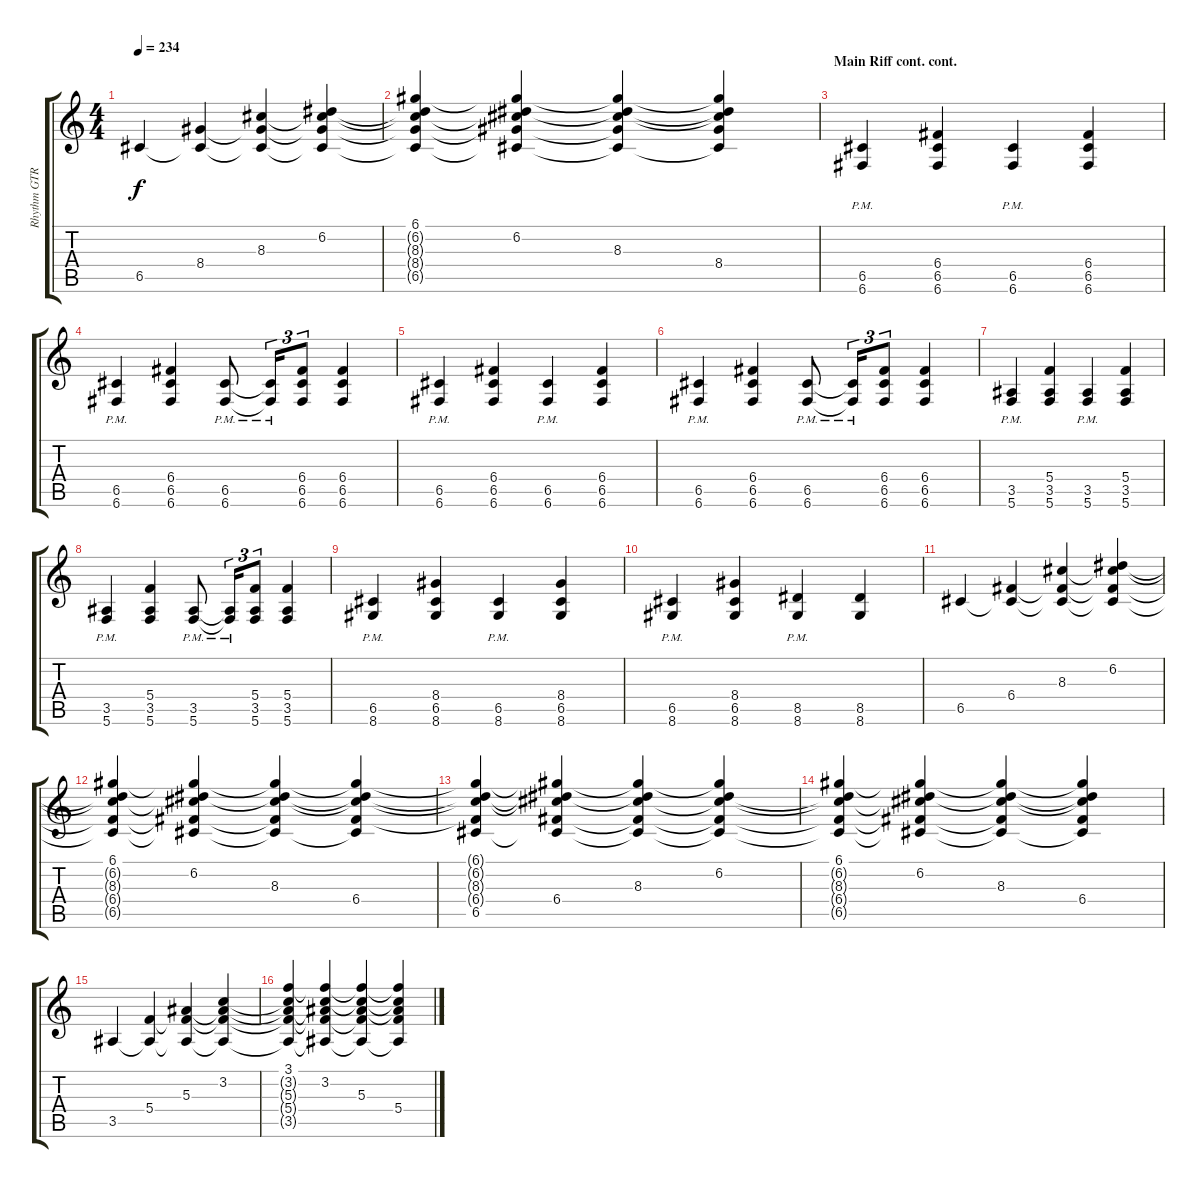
\track ("Rhythm GTR 1" "Rhythm GTR") {instrument overdrivenguitar}
\staff {score tabs}
\tuning (D4 A3 F3 C3 G2 C2) {hide}
\ts (4 4)
\tempo 234
\clef g2
\ks aminor
6.5.4{dy f} (8.4 6.5{t}).4 (8.3 8.4{t} 6.5{t}).4 (6.2 8.3{t} 8.4{t} 6.5{t}).4 |
(6.1 6.2{t} 8.3{t} 8.4{t} 6.5{t}).4 (6.1{t} 6.2 8.3{t} 8.4{t} 6.5{t}).4 (6.1{t} 6.2{t} 8.3 8.4{t} 6.5{t}).4 (6.1{t} 6.2{t} 8.3{t} 8.4 6.5{t}).4 |
\section ("" "Main Riff cont. cont.")
(6.5{pm} 6.6{pm}).4 (6.4 6.5 6.6).4 (6.5{pm} 6.6{pm}).4 (6.4 6.5 6.6).4 |
(6.5{pm} 6.6{pm}).4 (6.4 6.5 6.6).4 (6.5{pm} 6.6{pm}).8 (6.5{pm t} 6.6{pm t}).16{tu (3 2)} (6.4 6.5 6.6).8{tu (3 2)} (6.4 6.5 6.6).4 |
(6.5{pm} 6.6{pm}).4 (6.4 6.5 6.6).4 (6.5{pm} 6.6{pm}).4 (6.4 6.5 6.6).4 |
(6.5{pm} 6.6{pm}).4 (6.4 6.5 6.6).4 (6.5{pm} 6.6{pm}).8 (6.5{pm t} 6.6{pm t}).16{tu (3 2)} (6.4 6.5 6.6).8{tu (3 2)} (6.4 6.5 6.6).4 |
(3.5{pm} 5.6{pm}).4 (5.4 3.5 5.6).4 (3.5{pm} 5.6{pm}).4 (5.4 3.5 5.6).4 |
(3.5{pm} 5.6{pm}).4 (5.4 3.5 5.6).4 (3.5{pm} 5.6{pm}).8 (3.5{pm t} 5.6{pm t}).16{tu (3 2)} (5.4 3.5 5.6).8{tu (3 2)} (5.4 3.5 5.6).4 |
(6.5{pm} 8.6{pm}).4 (8.4 6.5 8.6).4 (6.5{pm} 8.6{pm}).4 (8.4 6.5 8.6).4 |
(6.5{pm} 8.6{pm}).4 (8.4 6.5 8.6).4 (8.5{pm} 8.6{pm}).4 (8.5 8.6).4 |
6.5.4 (6.4 6.5{t}).4 (8.3 6.4{t} 6.5{t}).4 (6.2 8.3{t} 6.4{t} 6.5{t}).4 |
(6.1 6.2{t} 8.3{t} 6.4{t} 6.5{t}).4 (6.1{t} 6.2 8.3{t} 6.4{t} 6.5{t}).4 (6.1{t} 6.2{t} 8.3 6.4{t} 6.5{t}).4 (6.1{t} 6.2{t} 8.3{t} 6.4 6.5{t}).4 |
(6.1{t} 6.2{t} 8.3{t} 6.4{t} 6.5).4 (6.1{t} 6.2{t} 8.3{t} 6.4 6.5{t}).4 (6.1{t} 6.2{t} 8.3 6.4{t} 6.5{t}).4 (6.1{t} 6.2 8.3{t} 6.4{t} 6.5{t}).4 |
(6.1 6.2{t} 8.3{t} 6.4{t} 6.5{t}).4 (6.1{t} 6.2 8.3{t} 6.4{t} 6.5{t}).4 (6.1{t} 6.2{t} 8.3 6.4{t} 6.5{t}).4 (6.1{t} 6.2{t} 8.3{t} 6.4 6.5{t}).4 |
3.5.4 (5.4 3.5{t}).4 (5.3 5.4{t} 3.5{t}).4 (3.2 5.3{t} 5.4{t} 3.5{t}).4 |
(3.1 3.2{t} 5.3{t} 5.4{t} 3.5{t}).4 (3.1{t} 3.2 5.3{t} 5.4{t} 3.5{t}).4 (3.1{t} 3.2{t} 5.3 5.4{t} 3.5{t}).4 (3.1{t} 3.2{t} 5.3{t} 5.4 3.5{t}).4
